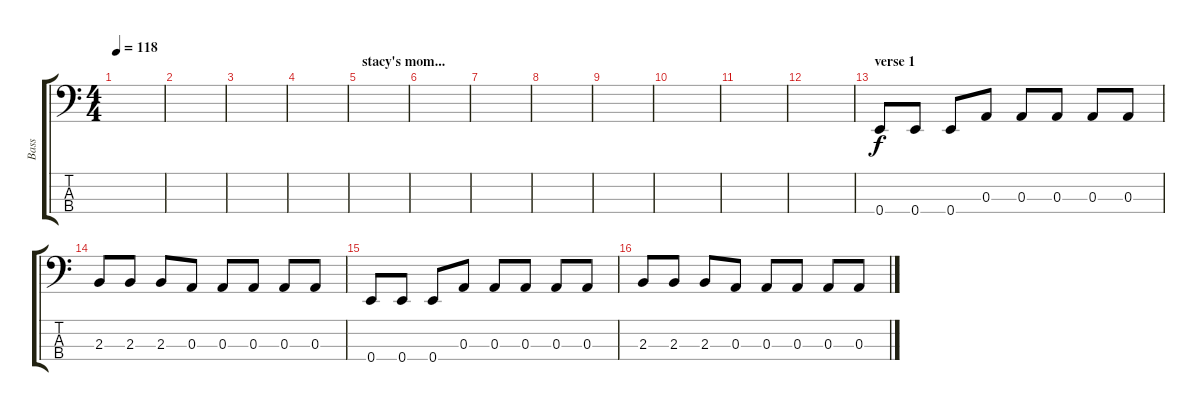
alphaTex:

\track ("Bass" "Bass") {instrument electricbasspick}
\staff {score tabs}
\tuning (G2 D2 A1 E1) {hide}
\ts (4 4)
\tempo 118
\clef f4
\ks c
|
|
|
|
\section ("" "stacy's mom...")
|
|
|
|
|
|
|
|
\section ("" "verse 1")
0.4.8 0.4.8 0.4.8 0.3.8 0.3.8 0.3.8 0.3.8 0.3.8 |
2.3.8 2.3.8 2.3.8 0.3.8 0.3.8 0.3.8 0.3.8 0.3.8 |
0.4.8 0.4.8 0.4.8 0.3.8 0.3.8 0.3.8 0.3.8 0.3.8 |
2.3.8 2.3.8 2.3.8 0.3.8 0.3.8 0.3.8 0.3.8 0.3.8
